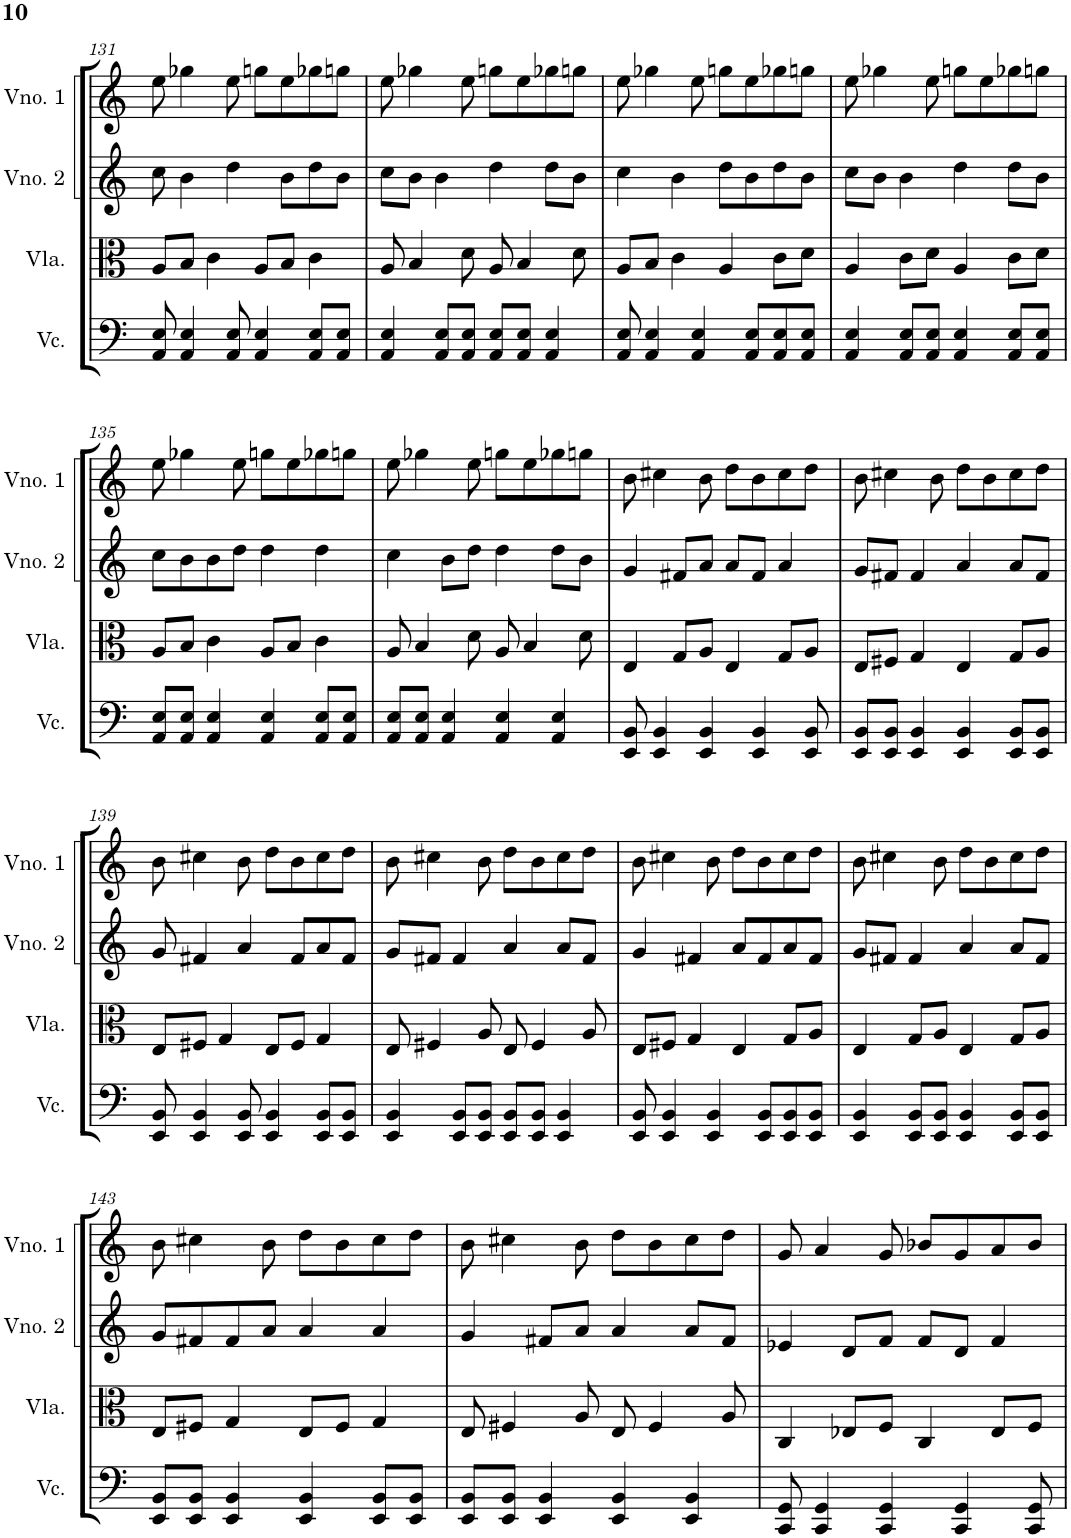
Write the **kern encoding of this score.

**kern	**kern	**kern	**kern
*part4	*part3	*part2	*part1
*staff4	*staff3	*staff2	*staff1
*I"Violoncelo	*I"Viola	*I"Violino 2	*I"Violino 1
*I'Vc.	*I'Vla.	*I'Vno. 2	*I'Vno. 1
!!LO:PB:g=z
*clefF4	*clefC3	*clefG2	*clefG2
*k[]	*k[]	*k[]	*k[]
*M4/4	*M4/4	*M4/4	*M4/4
=131	=131	=131	=131
8AA/ 8E/	8A/L	8cc\	8ee\
4AA/ 4E/	8B/J	4b\	4gg-X\
.	4c\	.	.
8AA/ 8E/	.	4dd\	8ee\
4AA/ 4E/	8A/L	.	8ggn\L
.	8B/J	8b\L	8ee\
8AA/ 8E/L	4c\	8dd\	8gg-X\
8AA/ 8E/J	.	8b\J	8ggn\J
=132	=132	=132	=132
4AA/ 4E/	8A/	8cc\L	8ee\
.	4B/	8b\J	4gg-X\
8AA/ 8E/L	.	4b\	.
8AA/ 8E/J	8d\	.	8ee\
8AA/ 8E/L	8A/	4dd\	8ggn\L
8AA/ 8E/J	4B/	.	8ee\
4AA/ 4E/	.	8dd\L	8gg-X\
.	8d\	8b\J	8ggn\J
=133	=133	=133	=133
8AA/ 8E/	8A/L	4cc\	8ee\
4AA/ 4E/	8B/J	.	4gg-X\
.	4c\	4b\	.
4AA/ 4E/	.	.	8ee\
.	4A/	8dd\L	8ggn\L
8AA/ 8E/L	.	8b\	8ee\
8AA/ 8E/	8c\L	8dd\	8gg-X\
8AA/ 8E/J	8d\J	8b\J	8ggn\J
=134	=134	=134	=134
4AA/ 4E/	4A/	8cc\L	8ee\
.	.	8b\J	4gg-X\
8AA/ 8E/L	8c\L	4b\	.
8AA/ 8E/J	8d\J	.	8ee\
4AA/ 4E/	4A/	4dd\	8ggn\L
.	.	.	8ee\
8AA/ 8E/L	8c\L	8dd\L	8gg-X\
8AA/ 8E/J	8d\J	8b\J	8ggn\J
!!LO:LB:g=z
=135	=135	=135	=135
8AA/ 8E/L	8A/L	8cc\L	8ee\
8AA/ 8E/J	8B/J	8b\	4gg-X\
4AA/ 4E/	4c\	8b\	.
.	.	8dd\J	8ee\
4AA/ 4E/	8A/L	4dd\	8ggn\L
.	8B/J	.	8ee\
8AA/ 8E/L	4c\	4dd\	8gg-X\
8AA/ 8E/J	.	.	8ggn\J
=136	=136	=136	=136
8AA/ 8E/L	8A/	4cc\	8ee\
8AA/ 8E/J	4B/	.	4gg-X\
4AA/ 4E/	.	8b\L	.
.	8d\	8dd\J	8ee\
4AA/ 4E/	8A/	4dd\	8ggn\L
.	4B/	.	8ee\
4AA/ 4E/	.	8dd\L	8gg-X\
.	8d\	8b\J	8ggn\J
=137	=137	=137	=137
8EE/ 8BB/	4E/	4g/	8b\
4EE/ 4BB/	.	.	4cc#X\
.	8G/L	8f#X/L	.
4EE/ 4BB/	8A/J	8a/J	8b\
.	4E/	8a/L	8dd\L
4EE/ 4BB/	.	8f#/J	8b\
.	8G/L	4a/	8cc#\
8EE/ 8BB/	8A/J	.	8dd\J
=138	=138	=138	=138
8EE/ 8BB/L	8E/L	8g/L	8b\
8EE/ 8BB/J	8F#X/J	8f#X/J	4cc#X\
4EE/ 4BB/	4G/	4f#/	.
.	.	.	8b\
4EE/ 4BB/	4E/	4a/	8dd\L
.	.	.	8b\
8EE/ 8BB/L	8G/L	8a/L	8cc#\
8EE/ 8BB/J	8A/J	8f#/J	8dd\J
!!LO:LB:g=z
=139	=139	=139	=139
8EE/ 8BB/	8E/L	8g/	8b\
4EE/ 4BB/	8F#X/J	4f#X/	4cc#X\
.	4G/	.	.
8EE/ 8BB/	.	4a/	8b\
4EE/ 4BB/	8E/L	.	8dd\L
.	8F#/J	8f#/L	8b\
8EE/ 8BB/L	4G/	8a/	8cc#\
8EE/ 8BB/J	.	8f#/J	8dd\J
=140	=140	=140	=140
4EE/ 4BB/	8E/	8g/L	8b\
.	4F#X/	8f#X/J	4cc#X\
8EE/ 8BB/L	.	4f#/	.
8EE/ 8BB/J	8A/	.	8b\
8EE/ 8BB/L	8E/	4a/	8dd\L
8EE/ 8BB/J	4F#/	.	8b\
4EE/ 4BB/	.	8a/L	8cc#\
.	8A/	8f#/J	8dd\J
=141	=141	=141	=141
8EE/ 8BB/	8E/L	4g/	8b\
4EE/ 4BB/	8F#X/J	.	4cc#X\
.	4G/	4f#X/	.
4EE/ 4BB/	.	.	8b\
.	4E/	8a/L	8dd\L
8EE/ 8BB/L	.	8f#/	8b\
8EE/ 8BB/	8G/L	8a/	8cc#\
8EE/ 8BB/J	8A/J	8f#/J	8dd\J
=142	=142	=142	=142
4EE/ 4BB/	4E/	8g/L	8b\
.	.	8f#X/J	4cc#X\
8EE/ 8BB/L	8G/L	4f#/	.
8EE/ 8BB/J	8A/J	.	8b\
4EE/ 4BB/	4E/	4a/	8dd\L
.	.	.	8b\
8EE/ 8BB/L	8G/L	8a/L	8cc#\
8EE/ 8BB/J	8A/J	8f#/J	8dd\J
!!LO:LB:g=z
=143	=143	=143	=143
8EE/ 8BB/L	8E/L	8g/L	8b\
8EE/ 8BB/J	8F#X/J	8f#X/	4cc#X\
4EE/ 4BB/	4G/	8f#/	.
.	.	8a/J	8b\
4EE/ 4BB/	8E/L	4a/	8dd\L
.	8F#/J	.	8b\
8EE/ 8BB/L	4G/	4a/	8cc#\
8EE/ 8BB/J	.	.	8dd\J
=144	=144	=144	=144
8EE/ 8BB/L	8E/	4g/	8b\
8EE/ 8BB/J	4F#X/	.	4cc#X\
4EE/ 4BB/	.	8f#X/L	.
.	8A/	8a/J	8b\
4EE/ 4BB/	8E/	4a/	8dd\L
.	4F#/	.	8b\
4EE/ 4BB/	.	8a/L	8cc#\
.	8A/	8f#/J	8dd\J
=145	=145	=145	=145
8CC/ 8GG/	4C/	4e-X/	8g/
4CC/ 4GG/	.	.	4a/
.	8E-X/L	8d/L	.
4CC/ 4GG/	8F/J	8f/J	8g/
.	4C/	8f/L	8b-X/L
4CC/ 4GG/	.	8d/J	8g/
.	8E-/L	4f/	8a/
8CC/ 8GG/	8F/J	.	8b-/J
=	=	=	=
*-	*-	*-	*-
